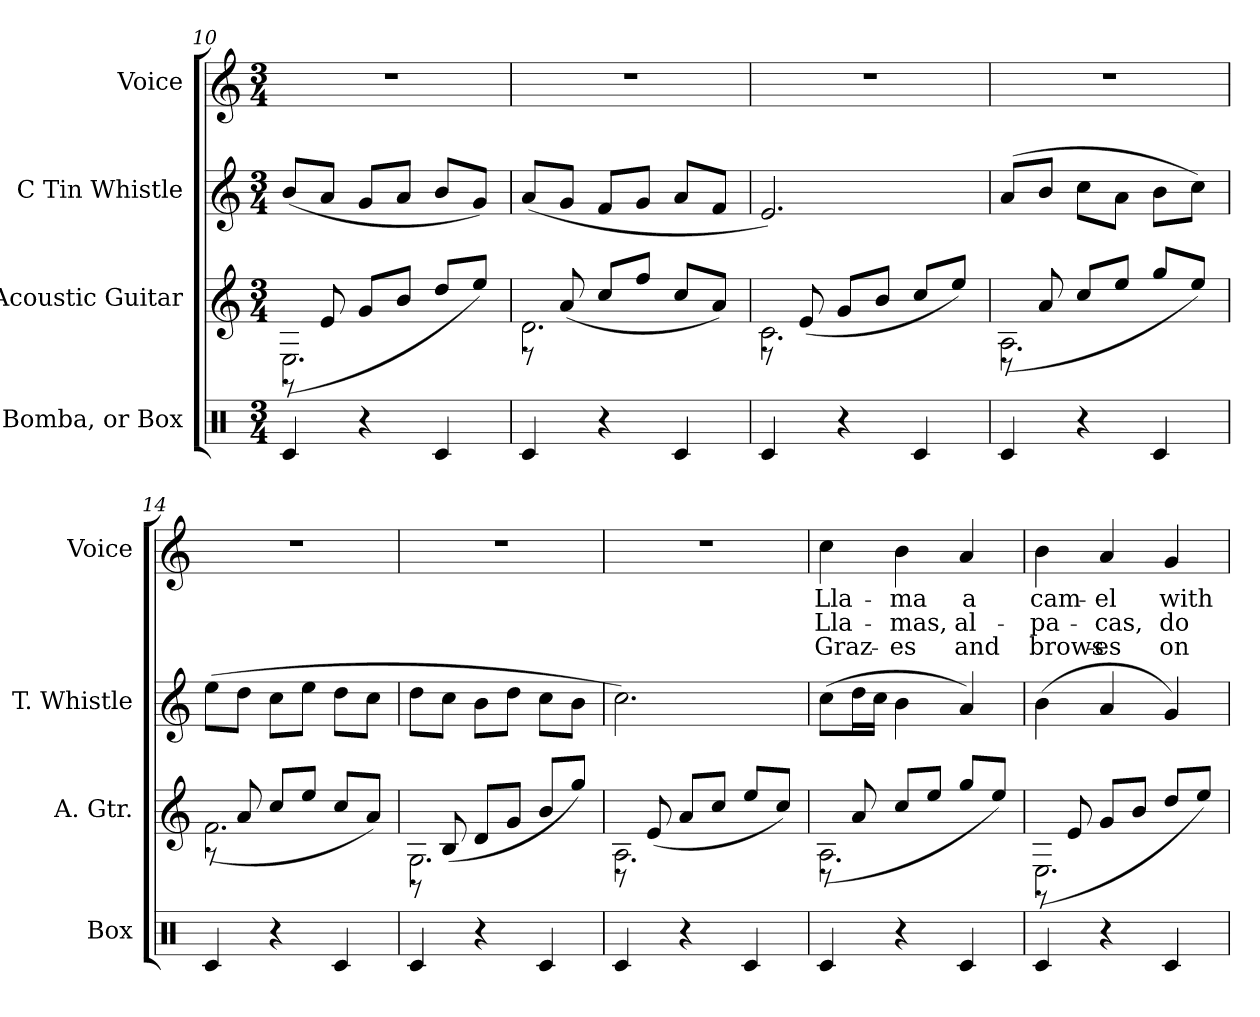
**kern	**kern	**kern	**kern	**text	**text	**text
*part4	*part3	*part2	*part1	*part1	*part1	*part1
*staff4	*staff3	*staff2	*staff1	*staff1	*staff1	*staff1
*I"Bomba, or Box	*I"Acoustic Guitar	*I"C Tin Whistle	*I"Voice	*	*	*
*I'Box	*I'A. Gtr.	*I'T. Whistle	*I'Voice	*	*	*
*clefX	*clefG2	*clefG2	*clefG2	*	*	*
*	*ITrd7c12	*ITrd-7c-12	*	*	*	*
*k[]	*k[]	*k[]	*k[]	*	*	*
*C:	*C:	*C:	*C:	*	*	*
*M3/4	*M3/4	*M3/4	*M3/4	*	*	*
=10	=10	=10	=10	=10	=10	=10
*	*^	*	*	*	*	*
!	!	!	!	!LO:N:vis=1	!	!	!
4Rci/	2.EEi\	(8r	(8bbi/L	2.r	.	.	.
.	.	8Ei/	8aai/J	.	.	.	.
4r	.	8Gi/L	8ggi/L	.	.	.	.
.	.	8Bi/J	8aai/J	.	.	.	.
4Rci/	.	8di/L	8bbi/L	.	.	.	.
.	.	8ei/J)	8ggi/J)	.	.	.	.
=11	=11	=11	=11	=11	=11	=11	=11
!	!	!	!	!LO:N:vis=1	!	!	!
4Rci/	2.Di\	8r	(8aai/L	2.r	.	.	.
.	.	(8Ai/	8ggi/J	.	.	.	.
4r	.	8ci/L	8ffi/L	.	.	.	.
.	.	8fi/J	8ggi/J	.	.	.	.
4Rci/	.	8ci/L	8aai/L	.	.	.	.
.	.	8Ai/J)	8ffi/J	.	.	.	.
=12	=12	=12	=12	=12	=12	=12	=12
!	!	!	!	!LO:N:vis=1	!	!	!
4Rci/	2.Ci\	8r	2.eei/)	2.r	.	.	.
.	.	(8Ei/	.	.	.	.	.
4r	.	8Gi/L	.	.	.	.	.
.	.	8Bi/J	.	.	.	.	.
4Rci/	.	8ci/L	.	.	.	.	.
.	.	8ei/J)	.	.	.	.	.
=13	=13	=13	=13	=13	=13	=13	=13
!	!	!	!	!LO:N:vis=1	!	!	!
4Rci/	2.AAi\	(8r	(8aai/L	2.r	.	.	.
.	.	8Ai/	8bbi/J	.	.	.	.
4r	.	8ci/L	8ccci\L	.	.	.	.
.	.	8ei/J	8aai\J	.	.	.	.
4Rci/	.	8gi/L	8bbi\L	.	.	.	.
.	.	8ei/J)	8ccci\J)	.	.	.	.
=14	=14	=14	=14	=14	=14	=14	=14
!	!	!	!	!LO:N:vis=1	!	!	!
4Rci/	2.Fi\	(8r	(8eeei\L	2.r	.	.	.
.	.	8Ai/	8dddi\J	.	.	.	.
4r	.	8ci/L	8ccci\L	.	.	.	.
.	.	8ei/J	8eeei\J	.	.	.	.
4Rci/	.	8ci/L	8dddi\L	.	.	.	.
.	.	8Ai/J)	8ccci\J	.	.	.	.
!!LO:LB:g=z
=15	=15	=15	=15	=15	=15	=15	=15
!	!	!	!	!LO:N:vis=1	!	!	!
4Rci/	2.GGi\	8r	8dddi\L	2.r	.	.	.
.	.	(8BBi/	8ccci\J	.	.	.	.
4r	.	8Di/L	8bbi\L	.	.	.	.
.	.	8Gi/J	8dddi\J	.	.	.	.
4Rci/	.	8Bi/L	8ccci\L	.	.	.	.
.	.	8gi/J)	8bbi\J	.	.	.	.
=16	=16	=16	=16	=16	=16	=16	=16
!	!	!	!	!LO:N:vis=1	!	!	!
4Rci/	2.AAi\	8r	2.ccci\)	2.r	.	.	.
.	.	(8Ei/	.	.	.	.	.
4r	.	8Ai/L	.	.	.	.	.
.	.	8ci/J	.	.	.	.	.
4Rci/	.	8ei/L	.	.	.	.	.
.	.	8ci/J)	.	.	.	.	.
=17	=17	=17	=17	=17	=17	=17	=17
!	!	!	!	!	!LO:LY:b:color=#000000	!LO:LY:b:color=#000000	!LO:LY:b:color=#000000
4Rci/	2.AAi\	(8r	(8ccci\L	4cci\	Lla-	Lla-	Graz-
.	.	8Ai/	16dddi\L	.	.	.	.
.	.	.	16ccci\JJ	.	.	.	.
!	!	!	!	!	!LO:LY:b:color=#000000	!LO:LY:b:color=#000000	!LO:LY:b:color=#000000
4r	.	8ci/L	4bbi\	4bi\	-ma	-mas,	-es
.	.	8ei/J	.	.	.	.	.
!	!	!	!	!	!LO:LY:b:color=#000000	!LO:LY:b:color=#000000	!LO:LY:b:color=#000000
4Rci/	.	8gi/L	4aai/)	4ai/	a	al-	and
.	.	8ei/J)	.	.	.	.	.
=18	=18	=18	=18	=18	=18	=18	=18
!	!	!	!	!	!LO:LY:b:color=#000000	!LO:LY:b:color=#000000	!LO:LY:b:color=#000000
4Rci/	2.EEi\	(8r	(4bbi\	4bi\	cam-	-pa-	brows-
.	.	8Ei/	.	.	.	.	.
!	!	!	!	!	!LO:LY:b:color=#000000	!LO:LY:b:color=#000000	!LO:LY:b:color=#000000
4r	.	8Gi/L	4aai/	4ai/	-el	-cas,	-es
.	.	8Bi/J	.	.	.	.	.
!	!	!	!	!	!LO:LY:b:color=#000000	!LO:LY:b:color=#000000	!LO:LY:b:color=#000000
4Rci/	.	8di/L	4ggi/)	4gi/	with-	do-	on
.	.	8ei/J)	.	.	.	.	.
*	*v	*v	*	*	*	*	*
=	=	=	=	=	=	=
*-	*-	*-	*-	*-	*-	*-
